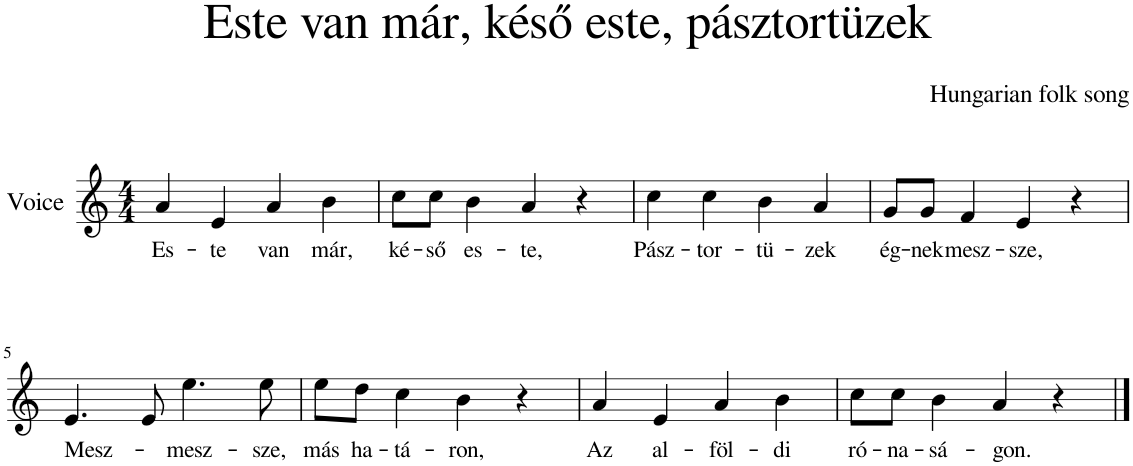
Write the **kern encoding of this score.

**kern	**text
*part1	*part1
*staff1	*staff1
*I"Voice	*
*clefG2	*
*k[]	*
*M4/4	*
=1	=1
!	!LO:LY:b
4a/	Es-
!	!LO:LY:b
4e/	-te
!	!LO:LY:b
4a/	van
!	!LO:LY:b
4b\	már,
=2	=2
!	!LO:LY:b
8cc\L	ké-
!	!LO:LY:b
8cc\J	-ső
!	!LO:LY:b
4b\	es-
!	!LO:LY:b
4a/	-te,
4r	.
=3	=3
!	!LO:LY:b
4cc\	Pász-
!	!LO:LY:b
4cc\	-tor-
!	!LO:LY:b
4b\	-tü-
!	!LO:LY:b
4a/	-zek
=4	=4
!	!LO:LY:b
8g/L	ég-
!	!LO:LY:b
8g/J	-nek
!	!LO:LY:b
4f/	mesz-
!	!LO:LY:b
4e/	-sze,
4r	.
!!LO:LB:g=z
=5	=5
!	!LO:LY:b
4.e/	Mesz-
8e/	.
!	!LO:LY:b
4.ee\	mesz-
!	!LO:LY:b
8ee\	-sze,
=6	=6
!	!LO:LY:b
8ee\L	más
!	!LO:LY:b
8dd\J	ha-
!	!LO:LY:b
4cc\	-tá-
!	!LO:LY:b
4b\	-ron,
4r	.
=7	=7
!	!LO:LY:b
4a/	Az
!	!LO:LY:b
4e/	al-
!	!LO:LY:b
4a/	-föl-
!	!LO:LY:b
4b\	-di
=8	=8
!	!LO:LY:b
8cc\L	ró-
!	!LO:LY:b
8cc\J	-na-
!	!LO:LY:b
4b\	-sá-
!	!LO:LY:b
4a/	-gon.-
4r	.
==	==
*-	*-
